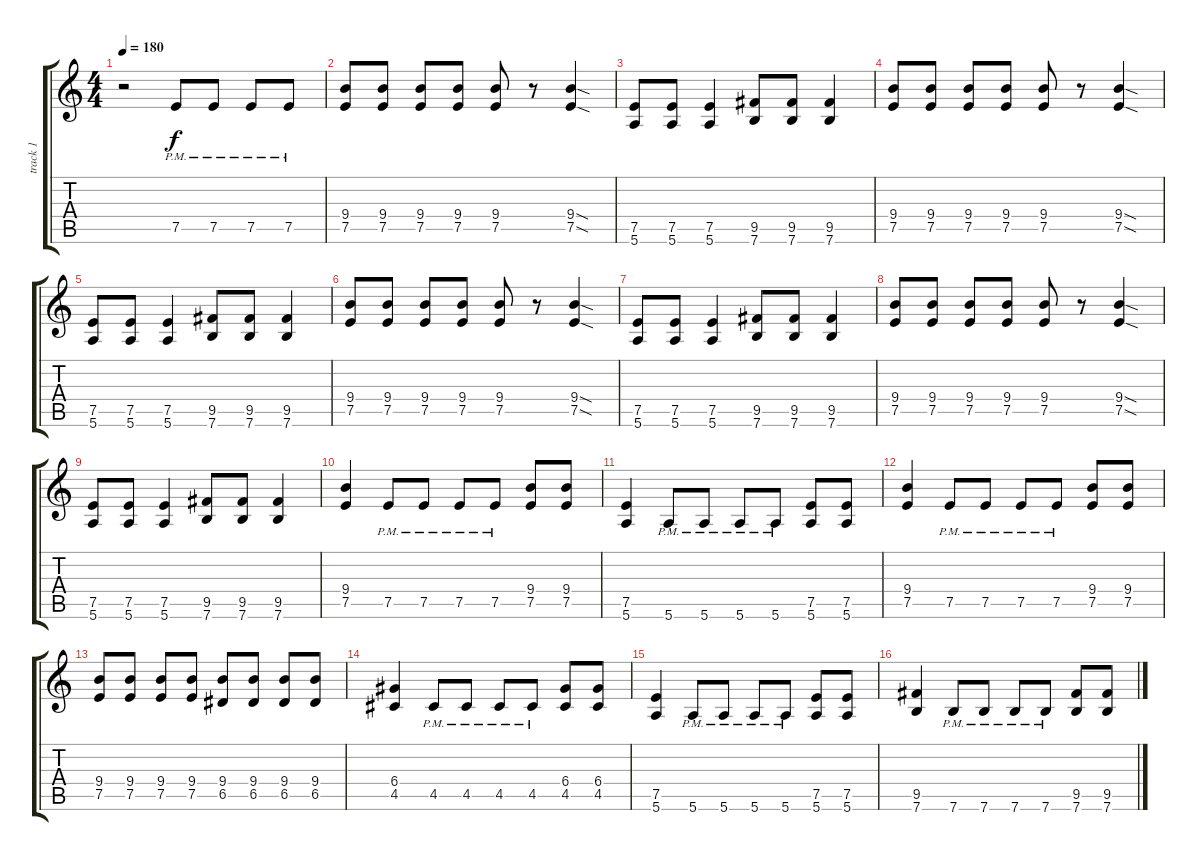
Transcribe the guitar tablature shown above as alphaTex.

\track ("track 1" "track 1") {instrument overdrivenguitar}
\staff {score tabs}
\tuning (E4 B3 G3 D3 A2 E2) {hide}
\ts (4 4)
\tempo 180
\clef g2
\ks c
r.2{dy f instrument overdrivenguitar} 7.5{pm}.8 7.5{pm}.8 7.5{pm}.8 7.5{pm}.8 |
(9.4 7.5).8 (9.4 7.5).8 (9.4 7.5).8 (9.4 7.5).8 (9.4 7.5).8 r.8 (9.4{sod} 7.5{sod}).4 |
(7.5 5.6).8 (7.5 5.6).8 (7.5 5.6).4 (9.5 7.6).8 (9.5 7.6).8 (9.5 7.6).4 |
(9.4 7.5).8 (9.4 7.5).8 (9.4 7.5).8 (9.4 7.5).8 (9.4 7.5).8 r.8 (9.4{sod} 7.5{sod}).4 |
(7.5 5.6).8 (7.5 5.6).8 (7.5 5.6).4 (9.5 7.6).8 (9.5 7.6).8 (9.5 7.6).4 |
(9.4 7.5).8 (9.4 7.5).8 (9.4 7.5).8 (9.4 7.5).8 (9.4 7.5).8 r.8 (9.4{sod} 7.5{sod}).4 |
(7.5 5.6).8 (7.5 5.6).8 (7.5 5.6).4 (9.5 7.6).8 (9.5 7.6).8 (9.5 7.6).4 |
(9.4 7.5).8 (9.4 7.5).8 (9.4 7.5).8 (9.4 7.5).8 (9.4 7.5).8 r.8 (9.4{sod} 7.5{sod}).4 |
(7.5 5.6).8 (7.5 5.6).8 (7.5 5.6).4 (9.5 7.6).8 (9.5 7.6).8 (9.5 7.6).4 |
(9.4 7.5).4 7.5{pm}.8 7.5{pm}.8 7.5{pm}.8 7.5{pm}.8 (9.4 7.5).8 (9.4 7.5).8 |
(7.5 5.6).4 5.6{pm}.8 5.6{pm}.8 5.6{pm}.8 5.6{pm}.8 (7.5 5.6).8 (7.5 5.6).8 |
(9.4 7.5).4 7.5{pm}.8 7.5{pm}.8 7.5{pm}.8 7.5{pm}.8 (9.4 7.5).8 (9.4 7.5).8 |
(9.4 7.5).8 (9.4 7.5).8 (9.4 7.5).8 (9.4 7.5).8 (9.4 6.5).8 (9.4 6.5).8 (9.4 6.5).8 (9.4 6.5).8 |
(6.4 4.5).4 4.5{pm}.8 4.5{pm}.8 4.5{pm}.8 4.5{pm}.8 (6.4 4.5).8 (6.4 4.5).8 |
(7.5 5.6).4 5.6{pm}.8 5.6{pm}.8 5.6{pm}.8 5.6{pm}.8 (7.5 5.6).8 (7.5 5.6).8 |
(9.5 7.6).4 7.6{pm}.8 7.6{pm}.8 7.6{pm}.8 7.6{pm}.8 (9.5 7.6).8 (9.5 7.6).8
